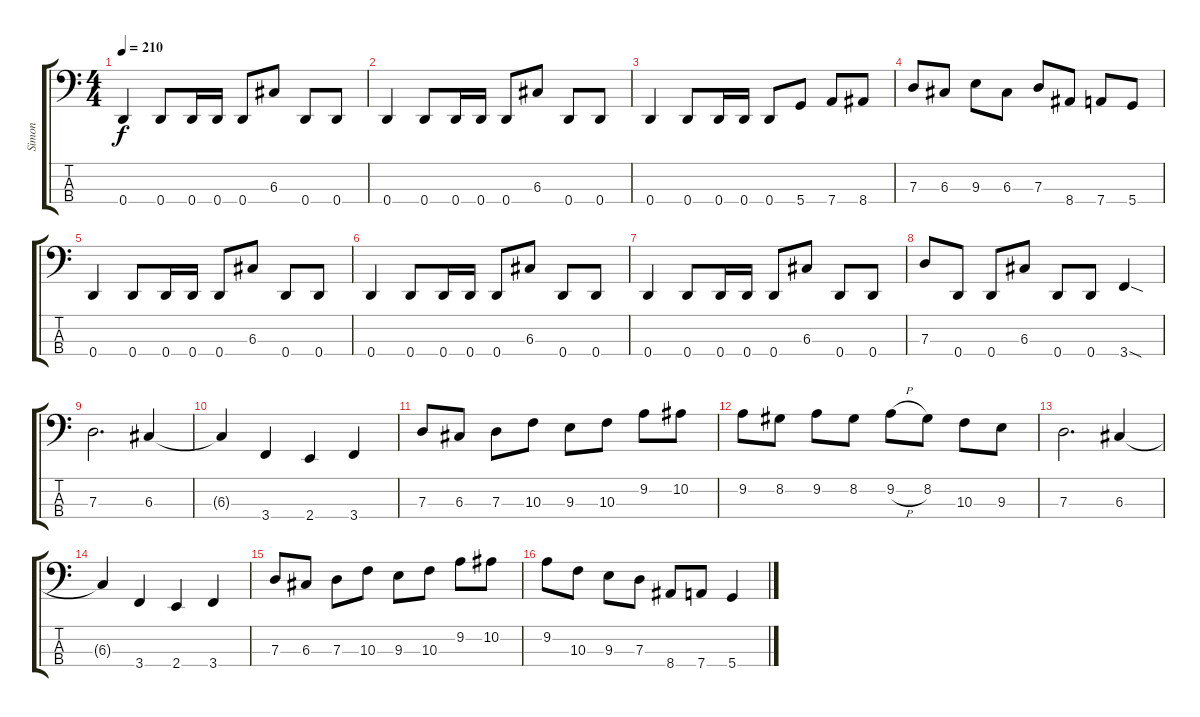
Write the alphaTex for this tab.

\track ("Simon" "Simon") {instrument electricbassfinger}
\staff {score tabs}
\tuning (F2 C2 G1 D1) {hide}
\ts (4 4)
\tempo 210
\clef f4
\ks c
0.4.4{dy f} 0.4.8 0.4.16 0.4.16 0.4.8 6.3.8 0.4.8 0.4.8 |
0.4.4 0.4.8 0.4.16 0.4.16 0.4.8 6.3.8 0.4.8 0.4.8 |
0.4.4 0.4.8 0.4.16 0.4.16 0.4.8 5.4.8 7.4.8 8.4.8 |
7.3.8 6.3.8 9.3.8 6.3.8 7.3.8 8.4.8 7.4.8 5.4.8 |
0.4.4 0.4.8 0.4.16 0.4.16 0.4.8 6.3.8 0.4.8 0.4.8 |
0.4.4 0.4.8 0.4.16 0.4.16 0.4.8 6.3.8 0.4.8 0.4.8 |
0.4.4 0.4.8 0.4.16 0.4.16 0.4.8 6.3.8 0.4.8 0.4.8 |
7.3.8 0.4.8 0.4.8 6.3.8 0.4.8 0.4.8 3.4{sod}.4 |
7.3.2{d} 6.3.4 |
6.3{t}.4 3.4.4 2.4.4 3.4.4 |
7.3.8 6.3.8 7.3.8 10.3.8 9.3.8 10.3.8 9.2.8 10.2.8 |
9.2.8 8.2.8 9.2.8 8.2.8 9.2{h}.8 8.2.8 10.3.8 9.3.8 |
7.3.2{d} 6.3.4 |
6.3{t}.4 3.4.4 2.4.4 3.4.4 |
7.3.8 6.3.8 7.3.8 10.3.8 9.3.8 10.3.8 9.2.8 10.2.8 |
9.2.8 10.3.8 9.3.8 7.3.8 8.4.8 7.4.8 5.4.4
